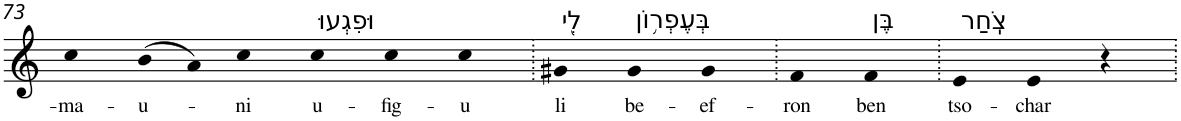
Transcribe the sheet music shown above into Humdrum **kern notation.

**kern	**text
*part1	*part1
*staff1	*staff1
*I"Piano	*
*I'Pno	*
!!LO:PB:g=z
*clefG2	*
*k[]	*
=73	=73
!	!LO:LY:b
4cc	-ma-
!	!LO:LY:b
(>8b	-u-
8a)	.
!	!LO:LY:b
4cc	-ni
!LO:TX:a:t=וּפִגְעוּ	!
!	!LO:LY:b
4cc	u-
!	!LO:LY:b
4cc	-fig-
!	!LO:LY:b
4cc	-u
=74.	=74.
!LO:TX:a:t=לִ֖י	!
!	!LO:LY:b
4g#X	li
!LO:TX:a:t=בְּעֶפְר֥וֹן	!
!	!LO:LY:b
4g#	be-
!	!LO:LY:b
4g#	-ef-
=75.	=75.
!	!LO:LY:b
4f	-ron
!LO:TX:a:t=בֶּן	!
!	!LO:LY:b
4f	ben
=76.	=76.
!LO:TX:a:t=צֹֽחַר	!
!	!LO:LY:b
4e	tso-
!	!LO:LY:b
4e	-char
4r	.
=.	=.
*-	*-
